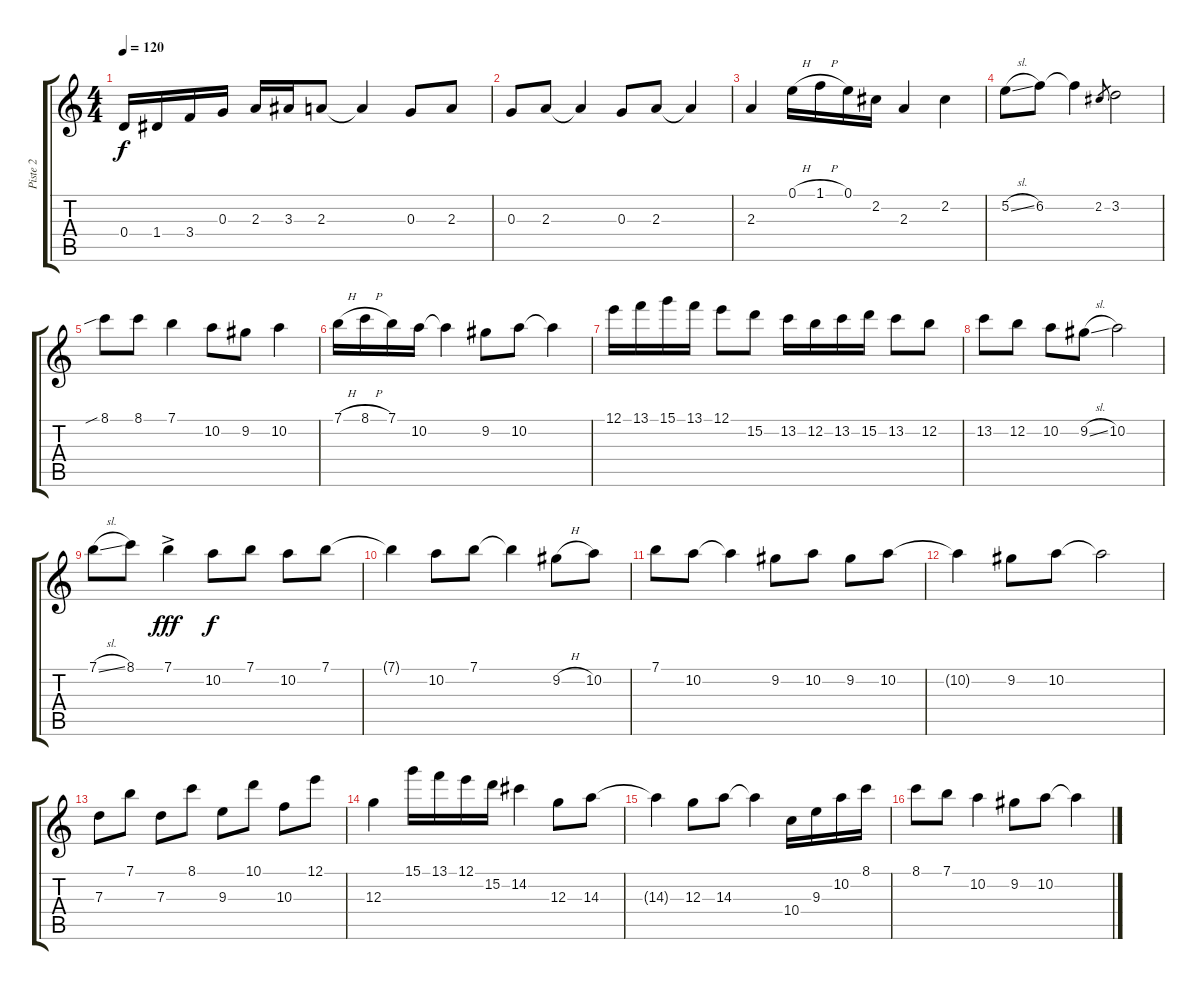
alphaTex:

\track ("Piste 2" "Piste 2") {instrument acousticguitarsteel}
\staff {score tabs}
\tuning (E4 B3 G3 D3 A2 E2) {hide}
\ts (4 4)
\tempo 120
\clef g2
\ks c
0.4.16{dy f} 1.4.16 3.4.16 0.3.16 2.3.16 3.3.16 2.3.8 2.3{t}.4 0.3.8 2.3.8 |
0.3.8 2.3.8 2.3{t}.4 0.3.8 2.3.8 2.3{t}.4 |
2.3.4 0.1{h}.16 1.1{h}.16 0.1.16 2.2.16 2.3.4 2.2.4 |
5.2{sl}.8 6.2.8 6.2{t}.4 2.2.8{gr} 3.2.2 |
8.1{sib}.8 8.1.8 7.1.4 10.2.8 9.2.8 10.2.4 |
7.1{h}.16 8.1{h}.16 7.1.16 10.2.16 10.2{t}.4 9.2.8 10.2.8 10.2{t}.4 |
12.1.16 13.1.16 15.1.16 13.1.16 12.1.8 15.2.8 13.2.16 12.2.16 13.2.16 15.2.16 13.2.8 12.2.8 |
13.2.8 12.2.8 10.2.8 9.2{sl}.8 10.2.2 |
7.1{sl}.8 8.1.8 7.1{ac}.4{dy fff} 10.2.8{dy f} 7.1.8 10.2.8 7.1.8 |
7.1{t}.4 10.2.8 7.1.8 7.1{t}.4 9.2{h}.8 10.2.8 |
7.1.8 10.2.8 10.2{t}.4 9.2.8 10.2.8 9.2.8 10.2.8 |
10.2{t}.4 9.2.8 10.2.8 10.2{t}.2 |
7.3.8 7.1.8 7.3.8 8.1.8 9.3.8 10.1.8 10.3.8 12.1.8 |
12.3.4 15.1.16 13.1.16 12.1.16 15.2.16 14.2.4 12.3.8 14.3.8 |
14.3{t}.4 12.3.8 14.3.8 14.3{t}.4 10.4.16 9.3.16 10.2.16 8.1.16 |
8.1.8 7.1.8 10.2.4 9.2.8 10.2.8 10.2{t}.4
